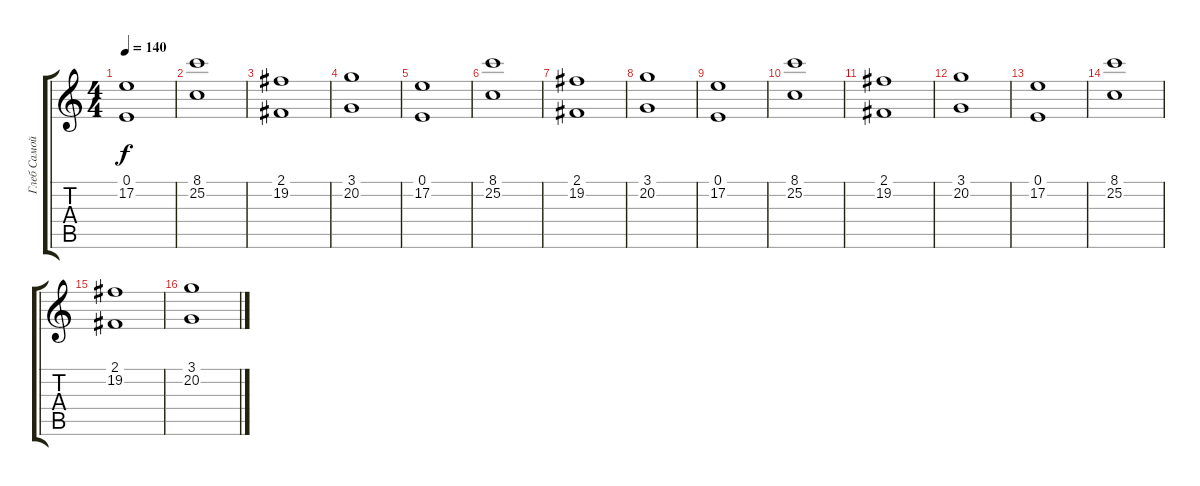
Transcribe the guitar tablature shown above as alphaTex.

\track ("Глеб Самойлов (клавишные)" "Глеб Самой") {instrument choiraahs}
\staff {score tabs}
\tuning (E4 B3 G3 D3 A2 E2) {hide}
\ts (4 4)
\tempo 140
\clef g2
\ks c
(0.1 17.2).1{dy f} |
(8.1 25.2).1 |
(2.1 19.2).1 |
(3.1 20.2).1 |
(0.1 17.2).1 |
(8.1 25.2).1 |
(2.1 19.2).1 |
(3.1 20.2).1 |
(0.1 17.2).1 |
(8.1 25.2).1 |
(2.1 19.2).1 |
(3.1 20.2).1 |
(0.1 17.2).1 |
(8.1 25.2).1 |
(2.1 19.2).1 |
(3.1 20.2).1
